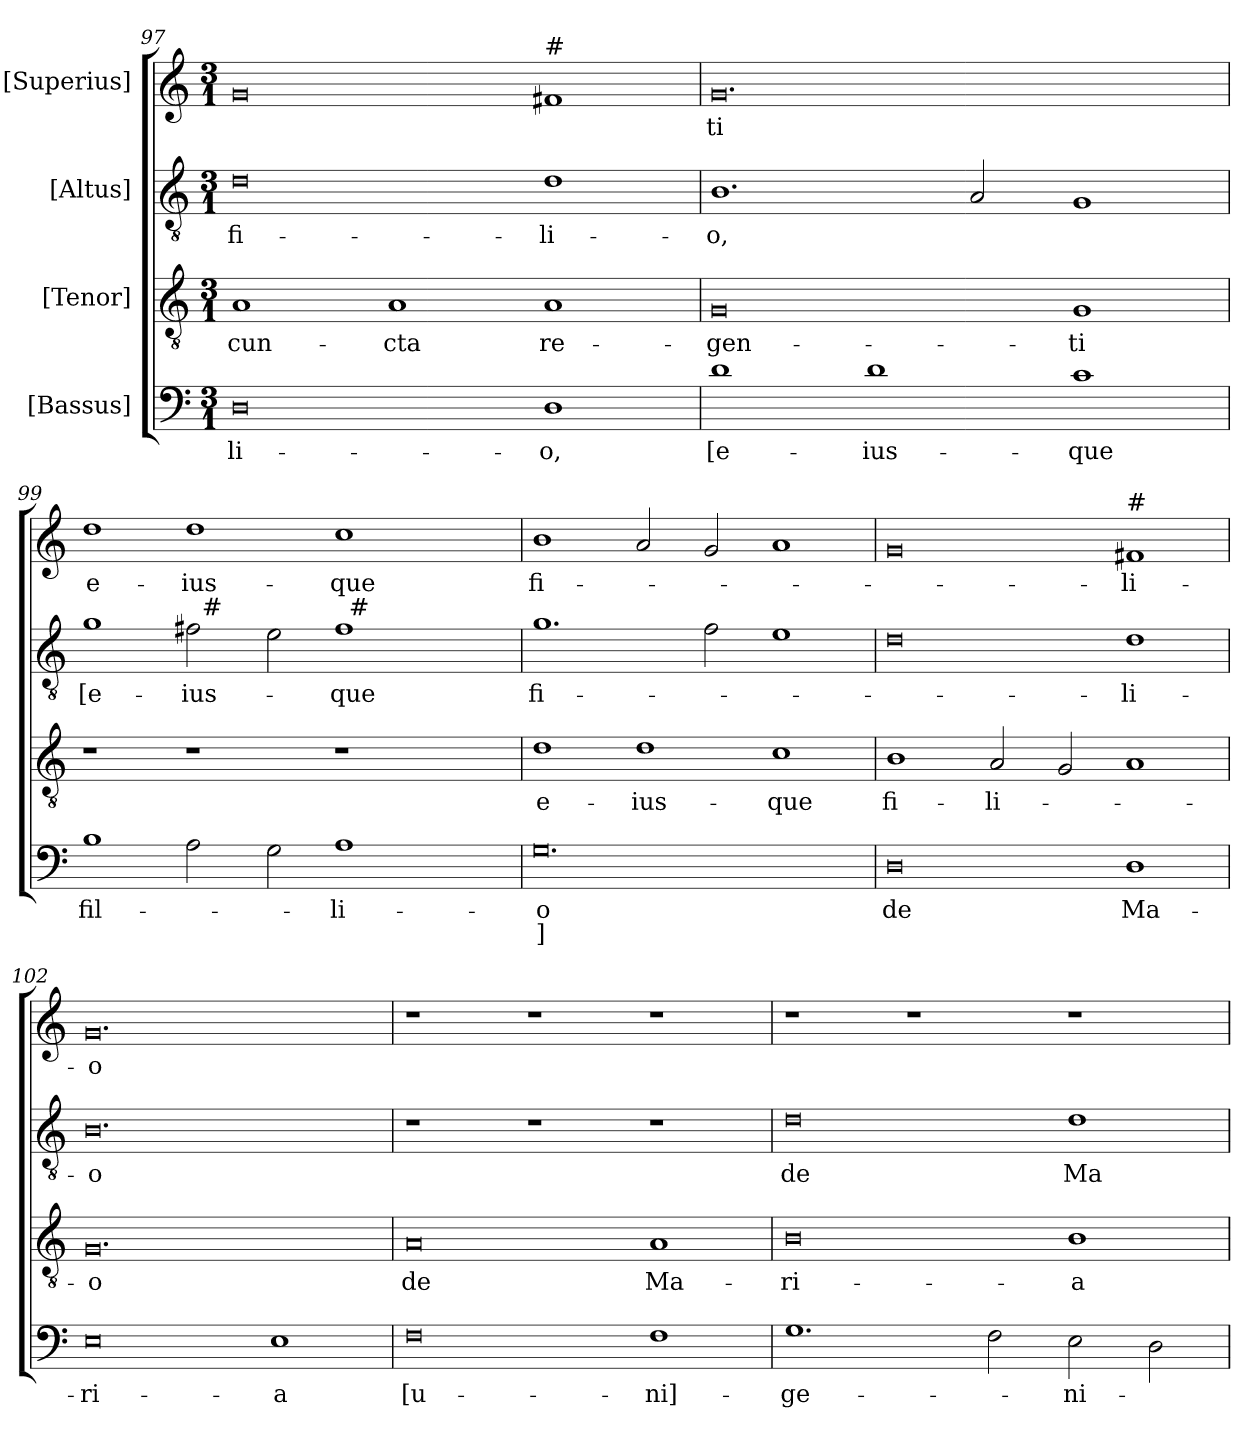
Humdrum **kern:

**kern	**text	**text	**kern	**text	**kern	**text	**kern	**text
*part4	*part4	*part4	*part3	*part3	*part2	*part2	*part1	*part1
*staff4	*staff4	*staff4	*staff3	*staff3	*staff2	*staff2	*staff1	*staff1
*I"[Bassus]	*	*	*I"[Tenor]	*	*I"[Altus]	*	*I"[Superius]	*
*clefF4	*	*	*clefGv2	*	*clefGv2	*	*clefG2	*
*	*	*	*ITrd7c12	*	*ITrd7c12	*	*	*
*k[]	*	*	*k[]	*	*k[]	*	*k[]	*
*C:	*	*	*C:	*	*C:	*	*C:	*
*M3/1	*	*	*M3/1	*	*M3/1	*	*M3/1	*
=97	=97	=97	=97	=97	=97	=97	=97	=97
!	!LO:LY:b:color=#000000	!	!	!	!	!	!	!
!	!	!	!	!LO:LY:b:color=#000000	!	!	!	!
!	!	!	!	!	!	!LO:LY:b:color=#000000	!	!
0Di	-li-	.	1AAi	cun-	0Di	fi-	0gi	.
!	!	!	!	!LO:LY:b:color=#000000	!	!	!	!
.	.	.	1AAi	-cta	.	.	.	.
!	!LO:LY:b:color=#000000	!	!	!	!	!	!	!
!	!	!	!	!LO:LY:b:color=#000000	!	!	!	!
!	!	!	!	!	!	!	!LO:TX:a:t=#	!
!	!	!	!	!	!	!LO:LY:b:color=#000000	!	!
1Di	-o,	.	1AAi	re-	1Di	-li-	1f#i	.
!!LO:PB:g=z
=98	=98	=98	=98	=98	=98	=98	=98	=98
!	!LO:LY:b:color=#000000	!	!	!	!	!	!	!
!	!	!	!	!LO:LY:b:color=#000000	!	!	!	!
!	!	!	!	!	!	!LO:LY:b:color=#000000	!	!
!	!	!	!	!	!	!	!	!LO:LY:b:color=#000000
1di	[e-	.	0GGi	-gen-	1.BBi	-o,	0.gi	-ti
!	!LO:LY:b:color=#000000	!	!	!	!	!	!	!
1di	-ius-	.	.	.	.	.	.	.
.	.	.	.	.	2AAi/	.	.	.
!	!LO:LY:b:color=#000000	!	!	!	!	!	!	!
!	!	!	!	!LO:LY:b:color=#000000	!	!	!	!
1ci	-que	.	1GGi	-ti	1GGi	.	.	.
=99	=99	=99	=99	=99	=99	=99	=99	=99
!	!LO:LY:b:color=#000000	!	!	!	!	!	!	!
!	!	!	!	!	!	!LO:LY:b:color=#000000	!	!
!	!	!	!	!	!	!	!	!LO:LY:b:color=#000000
*	*	*	*	*	*^	*	*	*
1Bi	fil-	.	1r	.	1Gi	1ryy	[e-	1ddi	e-
!	!	!	!	!	!	!	!LO:LY:b:color=#000000	!	!
!	!	!	!	!	!	!	!	!	!LO:LY:b:color=#000000
2Ai\	.	.	1r	.	2F#i\	32ryy	-ius-	1ddi	-ius-
.	.	.	.	.	.	256ryy	.	.	.
!	!	!	!	!	!	!LO:TX:a:t=#	!	!	!
.	.	.	.	.	.	1ryy	.	.	.
2Gi\	.	.	.	.	2Ei\	.	.	.	.
!	!LO:LY:b:color=#000000	!	!	!	!	!	!	!	!
!	!	!	!	!	!	!	!LO:LY:b:color=#000000	!	!
!	!	!	!	!	!	!	!	!	!LO:LY:b:color=#000000
1Ai	-li-	.	1r	.	1F#i	.	-que	1cci	-que
!	!	!	!	!	!	!LO:TX:a:t=#	!	!	!
.	.	.	.	.	.	2ryy	.	.	.
.	.	.	.	.	.	4ryy	.	.	.
.	.	.	.	.	.	8ryy	.	.	.
.	.	.	.	.	.	16ryy	.	.	.
.	.	.	.	.	.	64..ryy	.	.	.
*	*	*	*	*	*v	*v	*	*	*
=100	=100	=100	=100	=100	=100	=100	=100	=100
*	*	*	*	*	*^	*	*	*
!	!LO:LY:b:color=#000000	!LO:LY:b:color=#000000	!	!	!	!	!	!	!
*	*	*	*	*	*v	*v	*	*	*
*	*	*	*	*	*^	*	*	*
!	!	!	!	!LO:LY:b:color=#000000	!	!	!	!	!
*	*	*	*	*	*v	*v	*	*	*
*	*	*	*	*	*^	*	*	*
!	!	!	!	!	!	!	!LO:LY:b:color=#000000	!	!
*	*	*	*	*	*v	*v	*	*	*
*	*	*	*	*	*^	*	*	*
!	!	!	!	!	!	!	!	!	!LO:LY:b:color=#000000
*	*	*	*	*	*v	*v	*	*	*
0.Gi	-o	]	1Di	e-	1.Gi	fi-	1bi	fi-
!	!	!	!	!LO:LY:b:color=#000000	!	!	!	!
.	.	.	1Di	-ius-	.	.	2ai/	.
.	.	.	.	.	2Fi\	.	2gi/	.
!	!	!	!	!LO:LY:b:color=#000000	!	!	!	!
.	.	.	1Ci	-que	1Ei	.	1ai	.
=101	=101	=101	=101	=101	=101	=101	=101	=101
!	!LO:LY:b:color=#000000	!	!	!	!	!	!	!
!	!	!	!	!LO:LY:b:color=#000000	!	!	!	!
0Di	de	.	1BBi	fi-	0Di	.	0gi	.
!	!	!	!	!LO:LY:b:color=#000000	!	!	!	!
.	.	.	2AAi/	-li-	.	.	.	.
.	.	.	2GGi/	.	.	.	.	.
!	!LO:LY:b:color=#000000	!	!	!	!	!	!	!
!	!	!	!	!	!	!LO:LY:b:color=#000000	!	!
!	!	!	!	!	!	!	!LO:TX:a:t=#	!
!	!	!	!	!	!	!	!	!LO:LY:b:color=#000000
1Di	Ma-	.	1AAi	.	1Di	-li-	1f#i	-li-
=102	=102	=102	=102	=102	=102	=102	=102	=102
!	!LO:LY:b:color=#000000	!	!	!	!	!	!	!
!	!	!	!	!LO:LY:b:color=#000000	!	!	!	!
!	!	!	!	!	!	!LO:LY:b:color=#000000	!	!
!	!	!	!	!	!	!	!	!LO:LY:b:color=#000000
0Ei	-ri-	.	0.GGi	-o	0.BBi	-o	0.gi	-o
!	!LO:LY:b:color=#000000	!	!	!	!	!	!	!
1Ei	-a	.	.	.	.	.	.	.
=103	=103	=103	=103	=103	=103	=103	=103	=103
!	!LO:LY:b:color=#000000	!	!	!	!	!	!	!
!	!	!	!	!LO:LY:b:color=#000000	!	!	!	!
0Fi	[u-	.	0AAi	de	1r	.	1r	.
.	.	.	.	.	1r	.	1r	.
!	!LO:LY:b:color=#000000	!	!	!	!	!	!	!
!	!	!	!	!LO:LY:b:color=#000000	!	!	!	!
1Fi	-ni]-	.	1AAi	Ma-	1r	.	1r	.
=104	=104	=104	=104	=104	=104	=104	=104	=104
!	!LO:LY:b:color=#000000	!	!	!	!	!	!	!
!	!	!	!	!LO:LY:b:color=#000000	!	!	!	!
!	!	!	!	!	!	!LO:LY:b:color=#000000	!	!
1.Gi	-ge-	.	0BBi	-ri-	0Di	de	1r	.
.	.	.	.	.	.	.	1r	.
2Fi\	.	.	.	.	.	.	.	.
!	!LO:LY:b:color=#000000	!	!	!	!	!	!	!
!	!	!	!	!LO:LY:b:color=#000000	!	!	!	!
!	!	!	!	!	!	!LO:LY:b:color=#000000	!	!
2Ei\	-ni-	.	1BBi	-a	1Di	Ma-	1r	.
2Di\	.	.	.	.	.	.	.	.
=	=	=	=	=	=	=	=	=
*-	*-	*-	*-	*-	*-	*-	*-	*-
